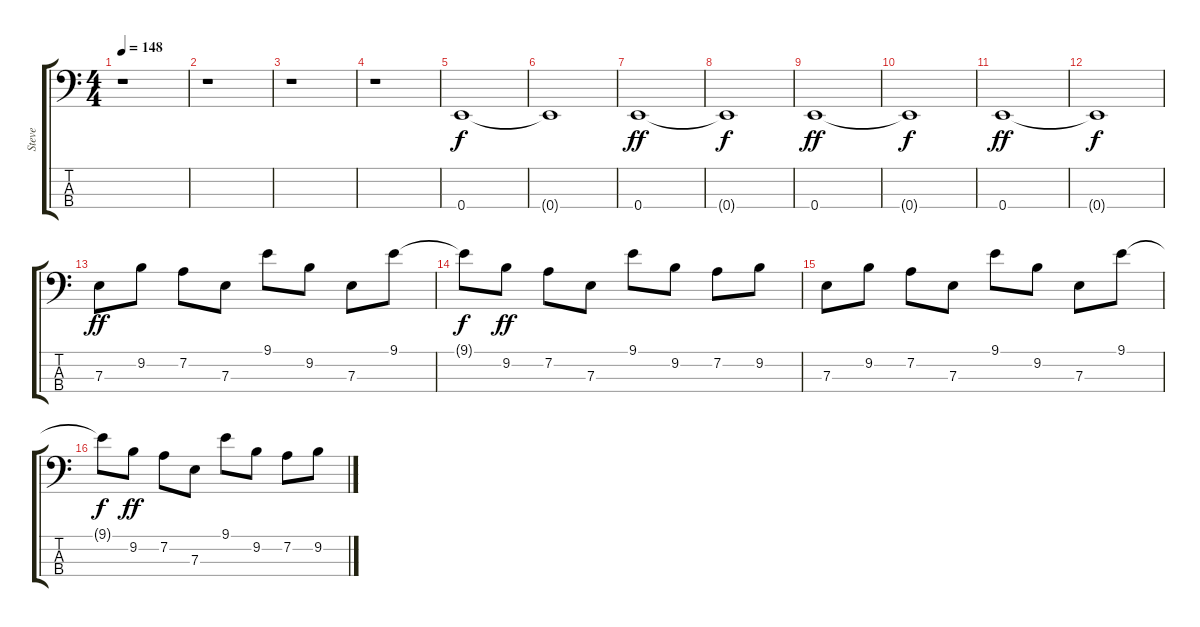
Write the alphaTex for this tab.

\track ("Steve" "Steve") {instrument electricbassfinger}
\staff {score tabs}
\tuning (G2 D2 A1 E1) {hide}
\ts (4 4)
\tempo 148
\clef f4
\ks c
r.1{dy f instrument electricbassfinger} |
r.1 |
r.1 |
r.1 |
0.4.1 |
0.4{t}.1 |
0.4.1{dy ff} |
0.4{t}.1{dy f} |
0.4.1{dy ff} |
0.4{t}.1{dy f} |
0.4.1{dy ff} |
0.4{t}.1{dy f} |
7.3.8{dy ff} 9.2.8 7.2.8 7.3.8 9.1.8 9.2.8 7.3.8 9.1.8 |
9.1{t}.8{dy f} 9.2.8{dy ff} 7.2.8 7.3.8 9.1.8 9.2.8 7.2.8 9.2.8 |
7.3.8 9.2.8 7.2.8 7.3.8 9.1.8 9.2.8 7.3.8 9.1.8 |
9.1{t}.8{dy f} 9.2.8{dy ff} 7.2.8 7.3.8 9.1.8 9.2.8 7.2.8 9.2.8
